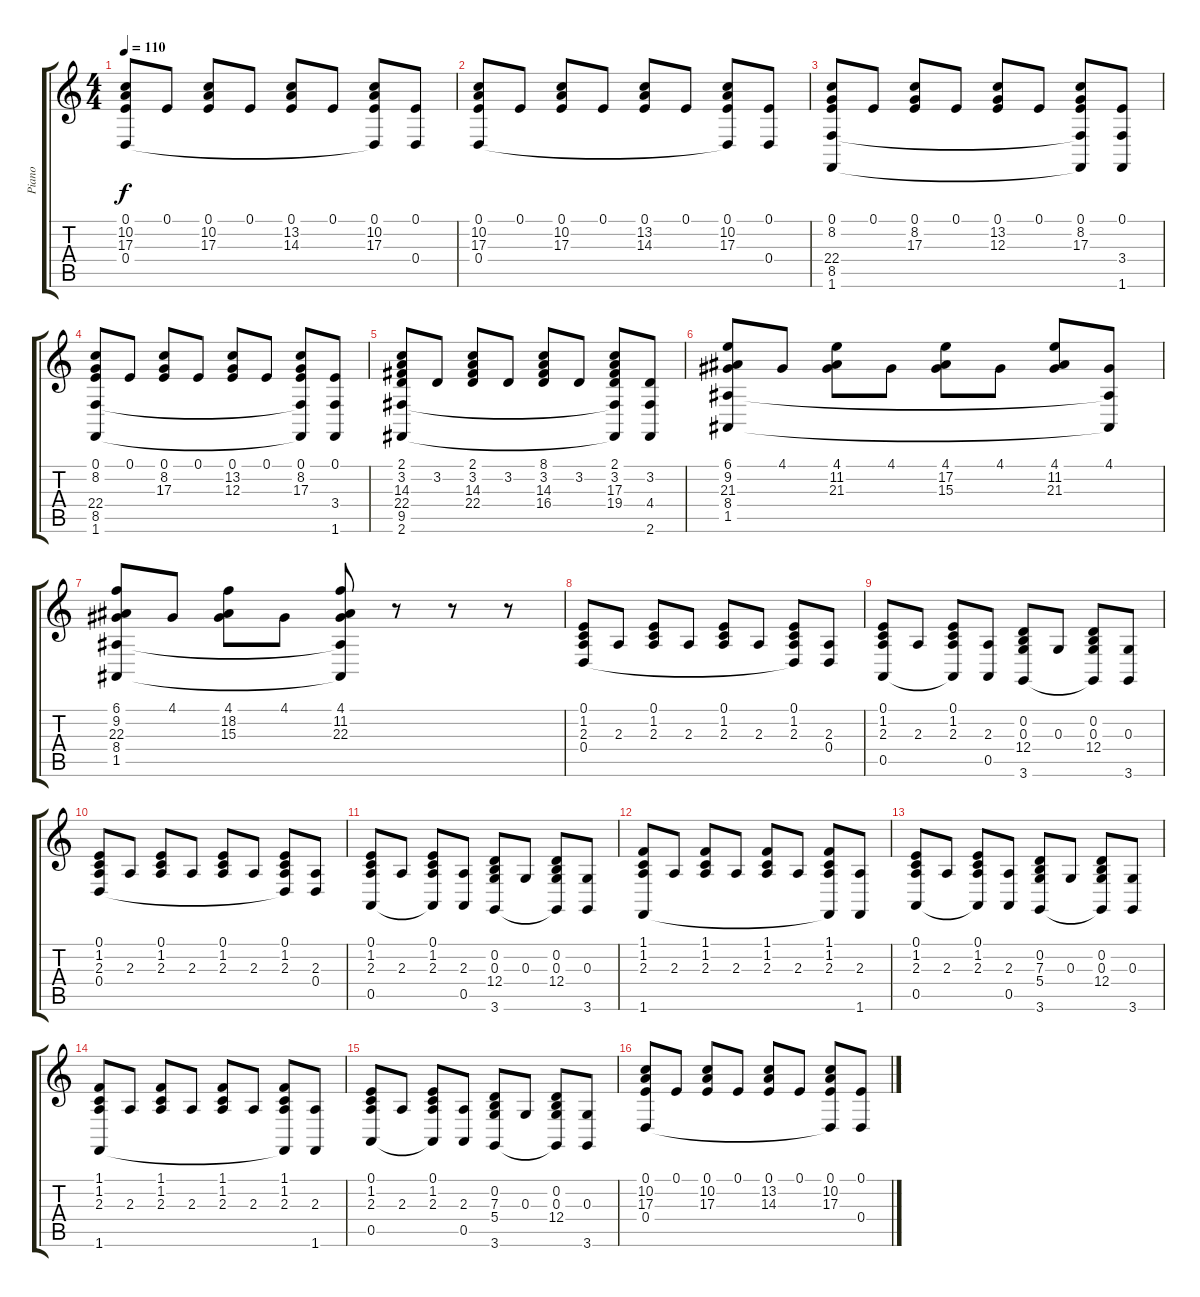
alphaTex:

\track ("Piano" "Piano") {instrument acousticgrandpiano}
\staff {score tabs}
\tuning (E4 B3 G3 D3 A2 E2) {hide}
\ts (4 4)
\tempo 110
\clef g2
\ks c
(0.1 10.2 17.3 0.4).8{dy f} 0.1.8 (0.1 10.2 17.3).8 0.1.8 (0.1 13.2 14.3).8 0.1.8 (0.1 10.2 17.3 0.4{t}).8 (0.1 0.4).8 |
(0.1 10.2 17.3 0.4).8 0.1.8 (0.1 10.2 17.3).8 0.1.8 (0.1 13.2 14.3).8 0.1.8 (0.1 10.2 17.3 0.4{t}).8 (0.1 0.4).8 |
(0.1 8.2 22.4 8.5 1.6).8 0.1.8 (0.1 8.2 17.3).8 0.1.8 (0.1 13.2 12.3).8 0.1.8 (0.1 8.2 17.3 8.5{t} 1.6{t}).8 (0.1 3.4 1.6).8 |
(0.1 8.2 22.4 8.5 1.6).8 0.1.8 (0.1 8.2 17.3).8 0.1.8 (0.1 13.2 12.3).8 0.1.8 (0.1 8.2 17.3 8.5{t} 1.6{t}).8 (0.1 3.4 1.6).8 |
(2.1 3.2 14.3 22.4 9.5 2.6).8 3.2.8 (2.1 3.2 14.3 22.4).8 3.2.8 (8.1 3.2 14.3 16.4).8 3.2.8 (2.1 3.2 17.3 19.4 9.5{t} 2.6{t}).8 (3.2 4.4 2.6).8 |
(6.1 9.2 21.3 8.4 1.5).8 4.1.8 (4.1 11.2 21.3).8 4.1.8 (4.1 17.2 15.3).8 4.1.8 (4.1 11.2 21.3).8 (4.1 8.4{t} 1.5{t}).8 |
(6.1 9.2 22.3 8.4 1.5).8 4.1.8 (4.1 18.2 15.3).8 4.1.8 (4.1 11.2 22.3 8.4{t} 1.5{t}).8 r.8 r.8 r.8 |
(0.1 1.2 2.3 0.4).8 2.3.8 (0.1 1.2 2.3).8 2.3.8 (0.1 1.2 2.3).8 2.3.8 (0.1 1.2 2.3 0.4{t}).8 (2.3 0.4).8 |
(0.1 1.2 2.3 0.5).8 2.3.8 (0.1 1.2 2.3 0.5{t}).8 (2.3 0.5).8 (0.2 0.3 12.4 3.6).8 0.3.8 (0.2 0.3 12.4 3.6{t}).8 (0.3 3.6).8 |
(0.1 1.2 2.3 0.4).8 2.3.8 (0.1 1.2 2.3).8 2.3.8 (0.1 1.2 2.3).8 2.3.8 (0.1 1.2 2.3 0.4{t}).8 (2.3 0.4).8 |
(0.1 1.2 2.3 0.5).8 2.3.8 (0.1 1.2 2.3 0.5{t}).8 (2.3 0.5).8 (0.2 0.3 12.4 3.6).8 0.3.8 (0.2 0.3 12.4 3.6{t}).8 (0.3 3.6).8 |
(1.1 1.2 2.3 1.6).8 2.3.8 (1.1 1.2 2.3).8 2.3.8 (1.1 1.2 2.3).8 2.3.8 (1.1 1.2 2.3 1.6{t}).8 (2.3 1.6).8 |
(0.1 1.2 2.3 0.5).8 2.3.8 (0.1 1.2 2.3 0.5{t}).8 (2.3 0.5).8 (0.2 7.3 5.4 3.6).8 0.3.8 (0.2 0.3 12.4 3.6{t}).8 (0.3 3.6).8 |
(1.1 1.2 2.3 1.6).8 2.3.8 (1.1 1.2 2.3).8 2.3.8 (1.1 1.2 2.3).8 2.3.8 (1.1 1.2 2.3 1.6{t}).8 (2.3 1.6).8 |
(0.1 1.2 2.3 0.5).8 2.3.8 (0.1 1.2 2.3 0.5{t}).8 (2.3 0.5).8 (0.2 7.3 5.4 3.6).8 0.3.8 (0.2 0.3 12.4 3.6{t}).8 (0.3 3.6).8 |
(0.1 10.2 17.3 0.4).8 0.1.8 (0.1 10.2 17.3).8 0.1.8 (0.1 13.2 14.3).8 0.1.8 (0.1 10.2 17.3 0.4{t}).8 (0.1 0.4).8
